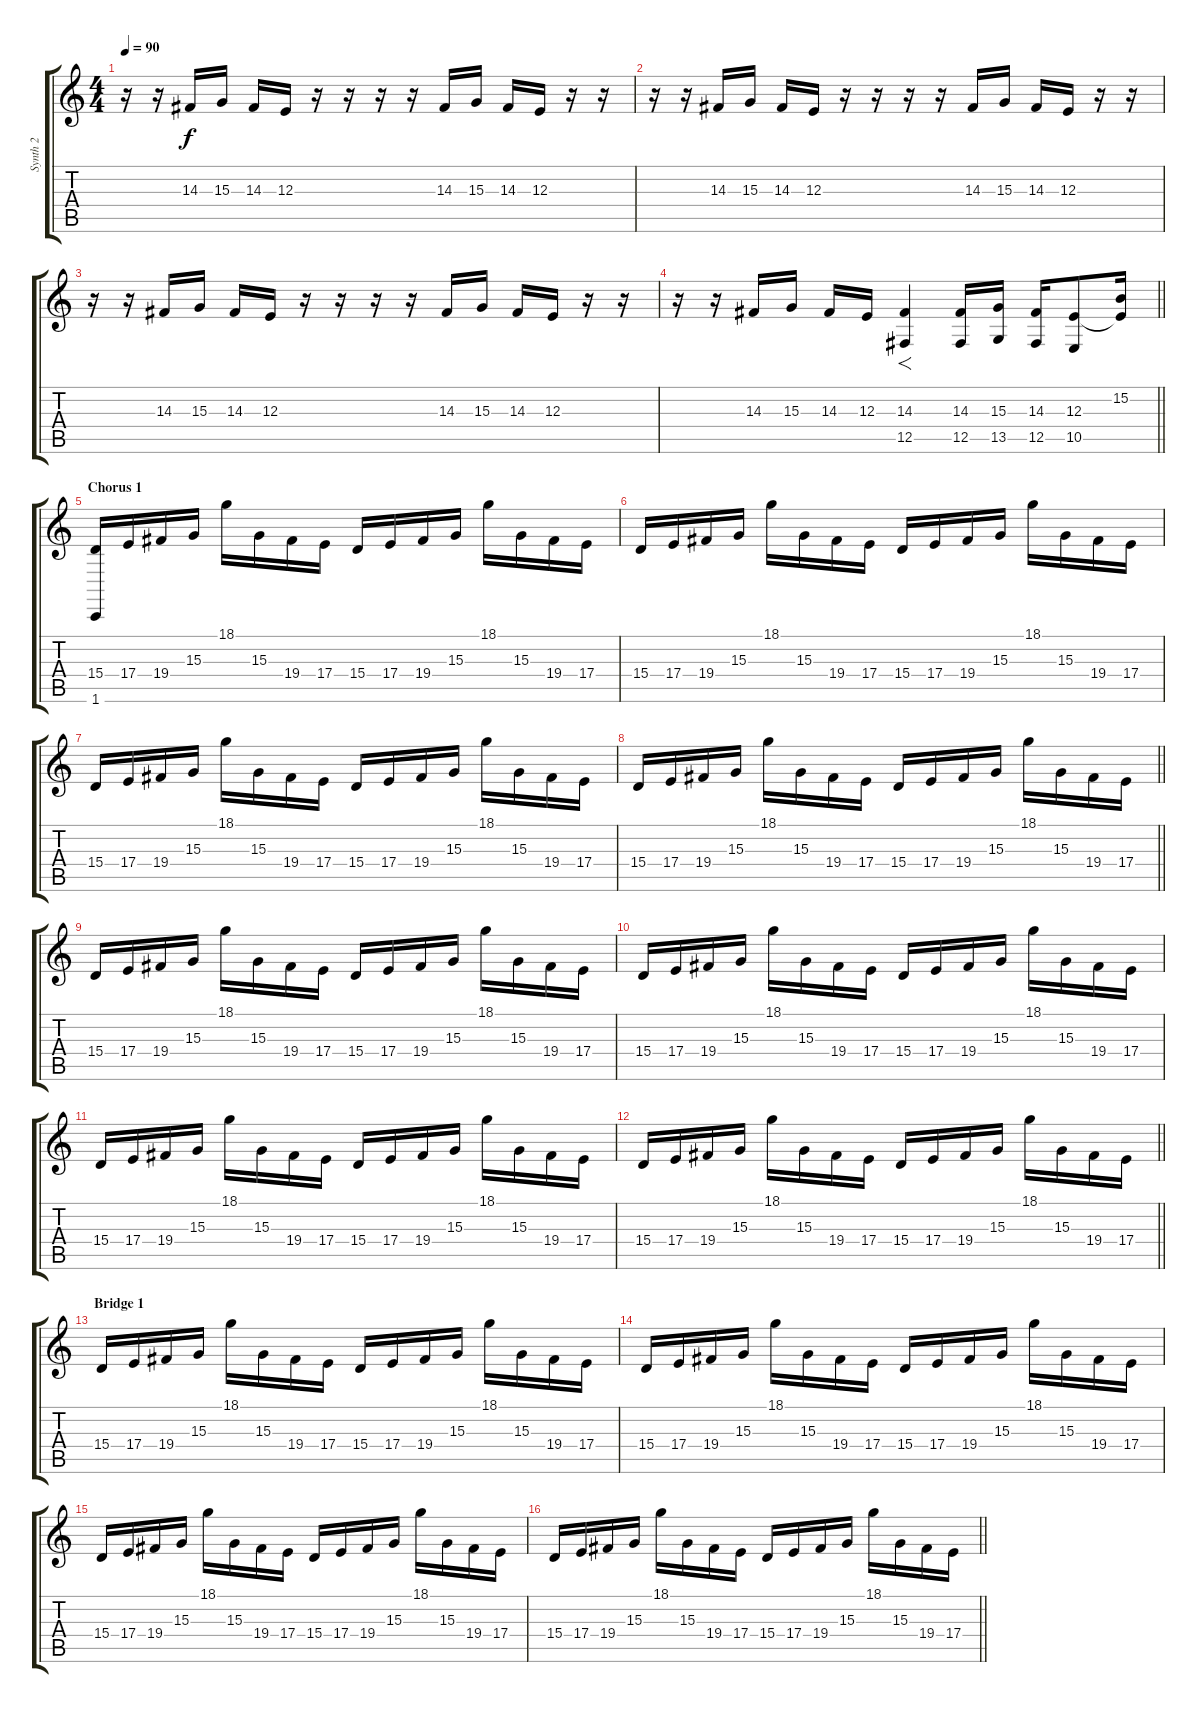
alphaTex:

\track ("Synth 2" "Synth 2") {instrument lead1square}
\staff {score tabs}
\tuning (Db4 Ab3 E3 B2 Gb2 B1) {hide}
\ts (4 4)
\tempo 90
\clef g2
\ks c
r.16{dy f} r.16 14.3.16 15.3.16 14.3.16 12.3.16 r.16 r.16 r.16 r.16 14.3.16 15.3.16 14.3.16 12.3.16 r.16 r.16 |
r.16 r.16 14.3.16 15.3.16 14.3.16 12.3.16 r.16 r.16 r.16 r.16 14.3.16 15.3.16 14.3.16 12.3.16 r.16 r.16 |
r.16 r.16 14.3.16 15.3.16 14.3.16 12.3.16 r.16 r.16 r.16 r.16 14.3.16 15.3.16 14.3.16 12.3.16 r.16 r.16 |
\barLineRight lightlight
r.16 r.16 14.3.16 15.3.16 14.3.16 12.3.16 (14.3 12.5).4{f volume 16} (14.3 12.5).16 (15.3 13.5).16 (14.3 12.5).16 (12.3 10.5).8 (15.2 12.3{t}).16 |
\section ("" "Chorus 1")
(15.4 1.6).16{volume 8} 17.4.16 19.4.16 15.3.16 18.1.16 15.3.16 19.4.16 17.4.16 15.4.16 17.4.16 19.4.16 15.3.16 18.1.16 15.3.16 19.4.16 17.4.16 |
15.4.16 17.4.16 19.4.16 15.3.16 18.1.16 15.3.16 19.4.16 17.4.16 15.4.16 17.4.16 19.4.16 15.3.16 18.1.16 15.3.16 19.4.16 17.4.16 |
15.4.16 17.4.16 19.4.16 15.3.16 18.1.16 15.3.16 19.4.16 17.4.16 15.4.16 17.4.16 19.4.16 15.3.16 18.1.16 15.3.16 19.4.16 17.4.16 |
\barLineRight lightlight
15.4.16 17.4.16 19.4.16 15.3.16 18.1.16 15.3.16 19.4.16 17.4.16 15.4.16 17.4.16 19.4.16 15.3.16 18.1.16 15.3.16 19.4.16 17.4.16 |
15.4.16{volume 8} 17.4.16 19.4.16 15.3.16 18.1.16 15.3.16 19.4.16 17.4.16 15.4.16 17.4.16 19.4.16 15.3.16 18.1.16 15.3.16 19.4.16 17.4.16 |
15.4.16 17.4.16 19.4.16 15.3.16 18.1.16 15.3.16 19.4.16 17.4.16 15.4.16 17.4.16 19.4.16 15.3.16 18.1.16 15.3.16 19.4.16 17.4.16 |
15.4.16 17.4.16 19.4.16 15.3.16 18.1.16 15.3.16 19.4.16 17.4.16 15.4.16 17.4.16 19.4.16 15.3.16 18.1.16 15.3.16 19.4.16 17.4.16 |
\barLineRight lightlight
15.4.16 17.4.16 19.4.16 15.3.16 18.1.16 15.3.16 19.4.16 17.4.16 15.4.16 17.4.16 19.4.16 15.3.16 18.1.16 15.3.16 19.4.16 17.4.16 |
\section ("" "Bridge 1")
15.4.16{volume 8} 17.4.16 19.4.16 15.3.16 18.1.16 15.3.16 19.4.16 17.4.16 15.4.16 17.4.16 19.4.16 15.3.16 18.1.16 15.3.16 19.4.16 17.4.16 |
15.4.16 17.4.16 19.4.16 15.3.16 18.1.16 15.3.16 19.4.16 17.4.16 15.4.16 17.4.16 19.4.16 15.3.16 18.1.16 15.3.16 19.4.16 17.4.16 |
15.4.16 17.4.16 19.4.16 15.3.16 18.1.16 15.3.16 19.4.16 17.4.16 15.4.16 17.4.16 19.4.16 15.3.16 18.1.16 15.3.16 19.4.16 17.4.16 |
\barLineRight lightlight
15.4.16 17.4.16 19.4.16 15.3.16 18.1.16 15.3.16 19.4.16 17.4.16 15.4.16 17.4.16 19.4.16 15.3.16 18.1.16 15.3.16 19.4.16 17.4.16
